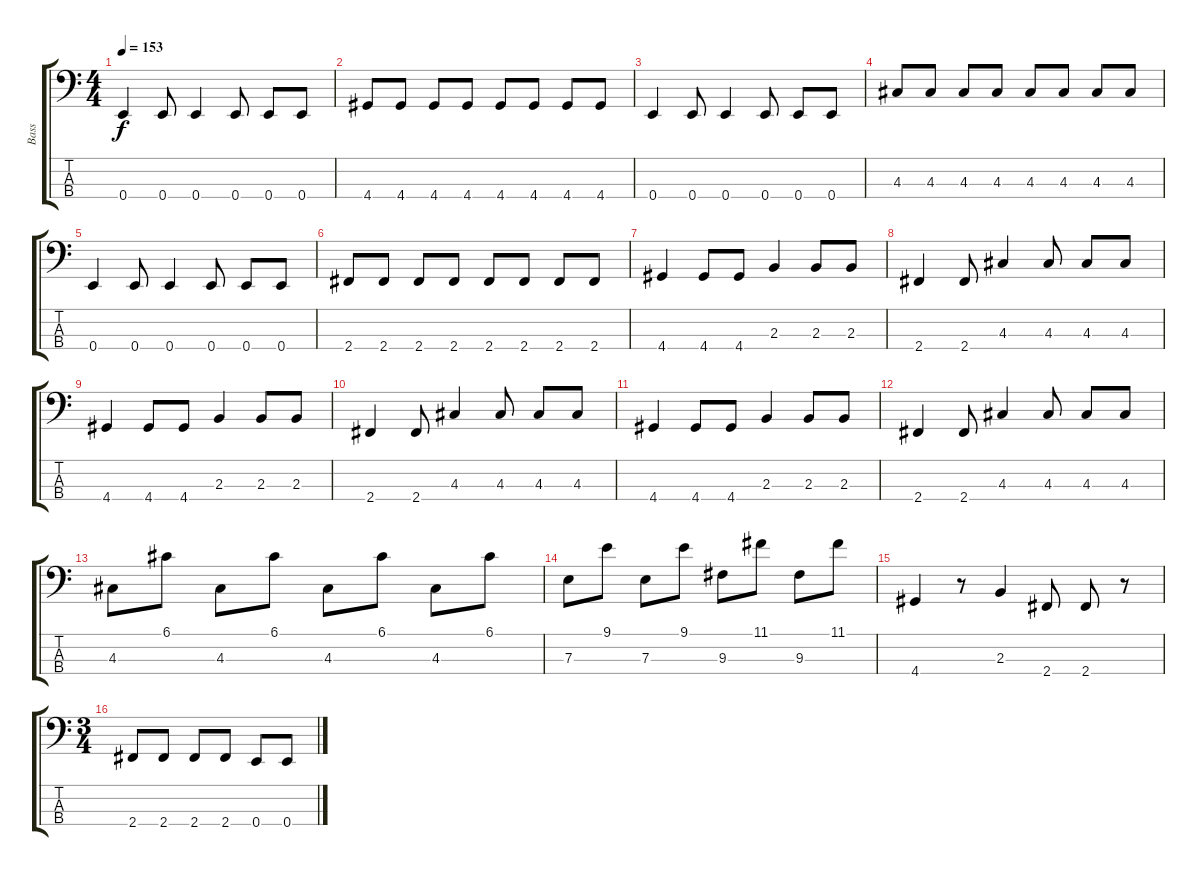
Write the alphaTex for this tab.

\track ("Bass" "Bass") {instrument electricbassfinger}
\staff {score tabs}
\tuning (G2 D2 A1 E1) {hide}
\ts (4 4)
\tempo 153
\clef f4
\ks c
0.4.4{dy f} 0.4.8 0.4.4 0.4.8 0.4.8 0.4.8 |
4.4.8 4.4.8 4.4.8 4.4.8 4.4.8 4.4.8 4.4.8 4.4.8 |
0.4.4 0.4.8 0.4.4 0.4.8 0.4.8 0.4.8 |
4.3.8 4.3.8 4.3.8 4.3.8 4.3.8 4.3.8 4.3.8 4.3.8 |
0.4.4 0.4.8 0.4.4 0.4.8 0.4.8 0.4.8 |
2.4.8 2.4.8 2.4.8 2.4.8 2.4.8 2.4.8 2.4.8 2.4.8 |
4.4.4 4.4.8 4.4.8 2.3.4 2.3.8 2.3.8 |
2.4.4 2.4.8 4.3.4 4.3.8 4.3.8 4.3.8 |
4.4.4 4.4.8 4.4.8 2.3.4 2.3.8 2.3.8 |
2.4.4 2.4.8 4.3.4 4.3.8 4.3.8 4.3.8 |
4.4.4 4.4.8 4.4.8 2.3.4 2.3.8 2.3.8 |
2.4.4 2.4.8 4.3.4 4.3.8 4.3.8 4.3.8 |
4.3.8 6.1.8 4.3.8 6.1.8 4.3.8 6.1.8 4.3.8 6.1.8 |
7.3.8 9.1.8 7.3.8 9.1.8 9.3.8 11.1.8 9.3.8 11.1.8 |
4.4.4 r.8 2.3.4 2.4.8 2.4.8 r.8 |
\ts (3 4)
2.4.8 2.4.8 2.4.8 2.4.8 0.4.8 0.4.8
